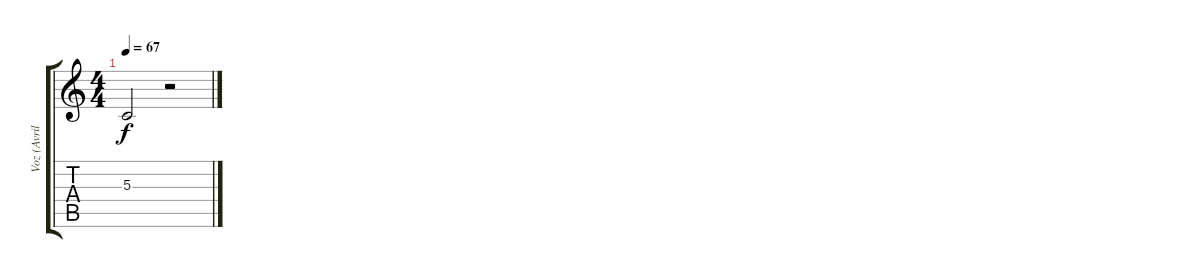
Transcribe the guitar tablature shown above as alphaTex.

\track ("Voz (Avril)" "Voz (Avril") {instrument tenorsax}
\staff {score tabs}
\tuning (E4 B3 G3 D3 A2 E2) {hide}
\ts (4 4)
\tempo 67
\clef g2
\ks c
5.3{t}.2{dy f} r.2
